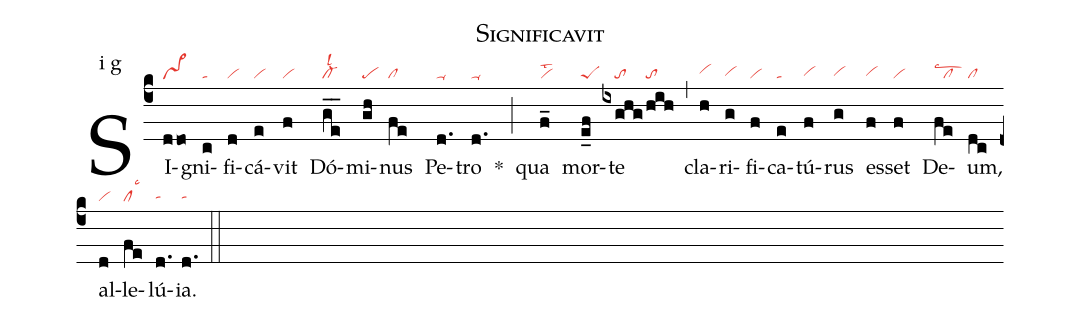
name: Significavit;
annotation: i g;
mode: 1;
nabc-lines: 1;
%%
(c4)
SI(ddo|vs>)gni(c|ta)fi(d|vi)cá(e|vi)vit(f|vi) Dó(g_e_|cl-lsl2)mi(gh|pe)nus(fe|cl) Pe(d.|ta-)tro(d.|ta-) *(;)
qua(f_|vilst2) mor(e_f|peS)te(ixghg/|////to|hih|to) (,)
cla(h|vihh)ri(g|vihg)fi(f|vi)ca(e|ta)tú(f|vihg)rus(g|vihg) es(f|vihg)set(f|vi) De(fe|cllscw2)um,(dc|cl) al(d|vi)le(fe|cllsc3)lú(d.|tahg)ia.(d.|tahg) (::)
